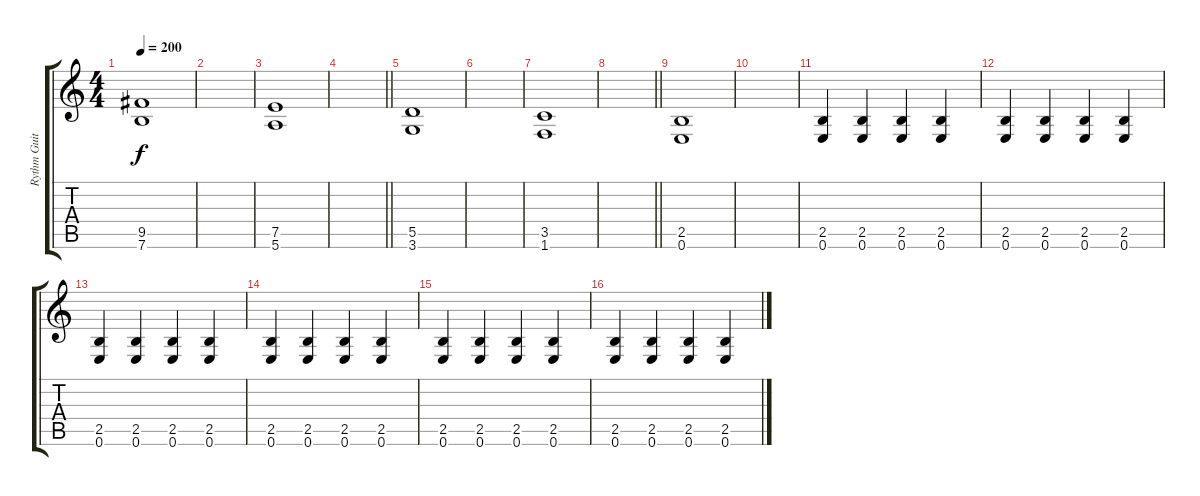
\track ("Rythm Guitar- Distortion" "Rythm Guit") {instrument distortionguitar}
\staff {score tabs}
\tuning (E4 B3 G3 D3 A2 E2) {hide}
\ts (4 4)
\tempo 200
\clef g2
\ks c
(9.5 7.6).1{dy f} |
|
(7.5 5.6).1 |
\barLineRight lightlight
|
(5.5 3.6).1 |
|
(3.5 1.6).1 |
\barLineRight lightlight
|
(2.5 0.6).1 |
|
(2.5 0.6).4 (2.5 0.6).4 (2.5 0.6).4 (2.5 0.6).4 |
(2.5 0.6).4 (2.5 0.6).4 (2.5 0.6).4 (2.5 0.6).4 |
(2.5 0.6).4 (2.5 0.6).4 (2.5 0.6).4 (2.5 0.6).4 |
(2.5 0.6).4 (2.5 0.6).4 (2.5 0.6).4 (2.5 0.6).4 |
(2.5 0.6).4 (2.5 0.6).4 (2.5 0.6).4 (2.5 0.6).4 |
(2.5 0.6).4 (2.5 0.6).4 (2.5 0.6).4 (2.5 0.6).4
